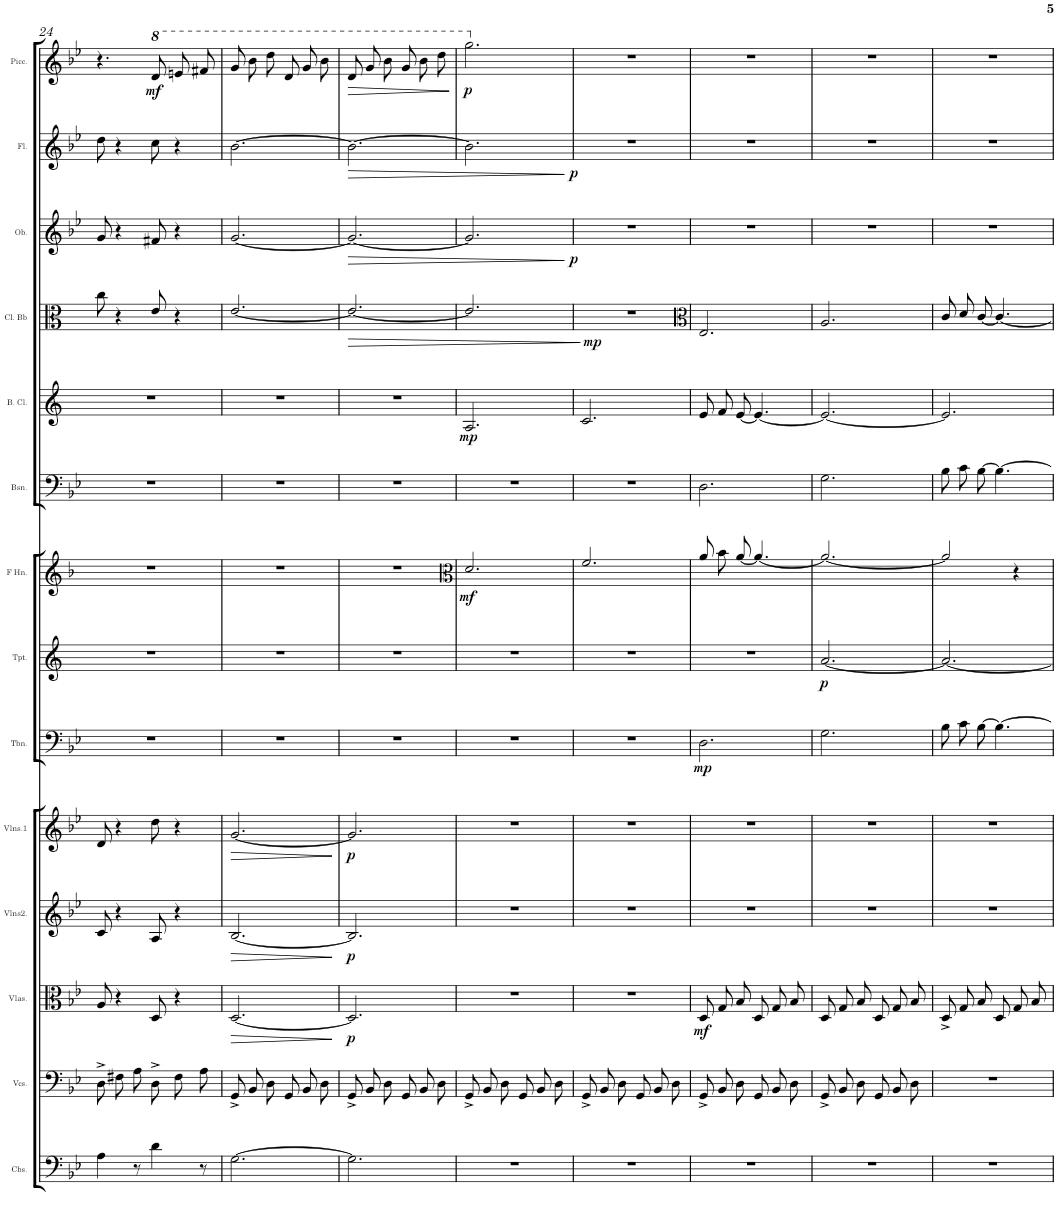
**kern	**kern	**kern	**dynam	**kern	**dynam	**kern	**dynam	**kern	**dynam	**kern	**dynam	**kern	**dynam	**kern	**kern	**dynam	**kern	**dynam	**kern	**dynam	**kern	**dynam	**kern	**dynam
*part14	*part13	*part12	*part12	*part11	*part11	*part10	*part10	*part9	*part9	*part8	*part8	*part7	*part7	*part6	*part5	*part5	*part4	*part4	*part3	*part3	*part2	*part2	*part1	*part1
*staff14	*staff13	*staff12	*staff12	*staff11	*staff11	*staff10	*staff10	*staff9	*staff9	*staff8	*staff8	*staff7	*staff7	*staff6	*staff5	*staff5	*staff4	*staff4	*staff3	*staff3	*staff2	*staff2	*staff1	*staff1
*I"Contrabass Section	*I"Violoncello Section	*I"Viola Section	*	*I"Violin Section2	*	*I"Violin Section1	*	*I"Trombone	*	*I"Trumpet	*	*I"French Horn	*	*I"Bassoon	*I"Bass Clarinet	*	*I"Clarinet Bb	*	*I"Oboe	*	*I"Flute	*	*I"Piccolo	*
*I'Cbs.	*I'Vcs.	*I'Vlas.	*	*I'Vlns2.	*	*I'Vlns.1	*	*I'Tbn.	*	*I'Tpt.	*	*I'F Hn.	*	*I'Bsn.	*I'B. Cl.	*	*I'Cl. Bb	*	*I'Ob.	*	*I'Fl.	*	*I'Picc.	*
!!LO:PB:g=z
*clefF4	*clefF4	*clefC3	*	*clefG2	*	*clefG2	*	*clefF4	*	*clefG2	*	*clefG2	*	*clefF4	*clefG2	*	*clefC3	*	*clefG2	*	*clefG2	*	*clefG2	*
*Trd7c12	*	*	*	*	*	*	*	*	*	*Trd1c2	*	*Trd4c7	*	*	*Trd8c14	*	*Trd1c2	*	*	*	*	*	*Trd-7c-12	*
*k[b-e-]	*k[b-e-]	*k[b-e-]	*	*k[b-e-]	*	*k[b-e-]	*	*k[b-e-]	*	*k[]	*	*k[b-]	*	*k[b-e-]	*k[]	*	*k[]	*	*k[b-e-]	*	*k[b-e-]	*	*k[b-e-]	*
*g:	*g:	*g:	*	*g:	*	*g:	*	*g:	*	*	*	*d:	*	*g:	*	*	*	*	*g:	*	*g:	*	*g:	*
*M6/8	*M6/8	*M6/8	*	*M6/8	*	*M6/8	*	*M6/8	*	*M6/8	*	*M6/8	*	*M6/8	*M6/8	*	*M6/8	*	*M6/8	*	*M6/8	*	*M6/8	*
=24	=24	=24	=24	=24	=24	=24	=24	=24	=24	=24	=24	=24	=24	=24	=24	=24	=24	=24	=24	=24	=24	=24	=24	=24
4A\	8D^\L	8A/	.	8c/	.	8d/	.	2.r	.	2.r	.	2.r	.	2.r	2.r	.	8cc\	.	8g/	.	8dd\	.	4.r	.
.	8F#X\	4r	.	4r	.	4r	.	.	.	.	.	.	.	.	.	.	4r	.	4r	.	4r	.	.	.
8r	8A\J	.	.	.	.	.	.	.	.	.	.	.	.	.	.	.	.	.	.	.	.	.	.	.
*	*	*	*	*	*	*	*	*	*	*	*	*	*	*	*	*	*	*	*	*	*	*	*8va	*
!	!	!	!	!	!	!	!	!	!	!	!	!	!	!	!	!	!	!	!	!	!	!	!	!LO:DY:b
4d\	8D^\L	8D/	.	8A/	.	8dd\	.	.	.	.	.	.	.	.	.	.	8e/	.	8f#X/	.	8cc\	.	8dd/L	mf
.	8F#\	4r	.	4r	.	4r	.	.	.	.	.	.	.	.	.	.	4r	.	4r	.	4r	.	8een/	.
8r	8A\J	.	.	.	.	.	.	.	.	.	.	.	.	.	.	.	.	.	.	.	.	.	8ff#X/J	.
=25	=25	=25	=25	=25	=25	=25	=25	=25	=25	=25	=25	=25	=25	=25	=25	=25	=25	=25	=25	=25	=25	=25	=25	=25
!	!	!	!LO:HP:b	!	!LO:HP:b	!	!LO:HP:b	!	!	!	!	!	!	!	!	!	!	!	!	!	!	!	!	!
[2.G\	8GG^/L	[2.D/	>	[2.B-/	>	[2.g/	>	2.r	.	2.r	.	2.r	.	2.r	2.r	.	[2.e/	.	[2.g/	.	[2.b-\	.	8gg\L	.
.	8BB-/	.	.	.	.	.	.	.	.	.	.	.	.	.	.	.	.	.	.	.	.	.	8bb-\	.
.	8D/J	.	.	.	.	.	.	.	.	.	.	.	.	.	.	.	.	.	.	.	.	.	8ddd\J	.
.	8GG/L	.	.	.	.	.	.	.	.	.	.	.	.	.	.	.	.	.	.	.	.	.	8dd\L	.
.	8BB-/	.	.	.	.	.	.	.	.	.	.	.	.	.	.	.	.	.	.	.	.	.	8gg\	.
.	8D/J	.	.	.	.	.	.	.	.	.	.	.	.	.	.	.	.	.	.	.	.	.	8bb-\J	.
.	.	.	]	.	]	.	]	.	.	.	.	.	.	.	.	.	.	.	.	.	.	.	.	.
=26	=26	=26	=26	=26	=26	=26	=26	=26	=26	=26	=26	=26	=26	=26	=26	=26	=26	=26	=26	=26	=26	=26	=26	=26
!	!	!	!LO:DY:b	!	!LO:DY:b	!	!LO:DY:b	!	!	!	!	!	!	!	!	!	!	!LO:HP:b	!	!LO:HP:b	!	!LO:HP:b	!	!LO:HP:b
2.G\]	8GG^/L	2.D/]	p	2.B-/]	p	2.g/]	p	2.r	.	2.r	.	2.r	.	2.r	2.r	.	2.e/_	>	2.g/_	>	2.b-\_	>	8dd\L	>
.	8BB-/	.	.	.	.	.	.	.	.	.	.	.	.	.	.	.	.	.	.	.	.	.	8gg\	.
.	8D/J	.	.	.	.	.	.	.	.	.	.	.	.	.	.	.	.	.	.	.	.	.	8bb-\J	.
.	8GG/L	.	.	.	.	.	.	.	.	.	.	.	.	.	.	.	.	.	.	.	.	.	8gg\L	.
.	8BB-/	.	.	.	.	.	.	.	.	.	.	.	.	.	.	.	.	.	.	.	.	.	8bb-\	.
.	8D/J	.	.	.	.	.	.	.	.	.	.	.	.	.	.	.	.	.	.	.	.	.	8ddd\J	.
.	.	.	.	.	.	.	.	.	.	.	.	.	.	.	.	.	.	]	.	.	.	.	.	]
=27	=27	=27	=27	=27	=27	=27	=27	=27	=27	=27	=27	=27	=27	=27	=27	=27	=27	=27	=27	=27	=27	=27	=27	=27
*	*	*	*	*	*	*	*	*	*	*	*	*clefC3	*	*	*	*	*	*	*	*	*	*	*	*
!	!	!	!	!	!	!	!	!	!	!	!	!	!LO:DY:b	!	!	!LO:DY:b	!	!LO:DY:b	!	!	!	!	!	!LO:DY:b
2.r	8GG^/L	2.r	.	2.r	.	2.r	.	2.r	.	2.r	.	2.d/	mf	2.r	2.A/	mp	2.e/]	mp	2.g/]	.	2.b-\]	.	2.ggg\	p
.	8BB-/	.	.	.	.	.	.	.	.	.	.	.	.	.	.	.	.	.	.	.	.	.	.	.
.	8D/J	.	.	.	.	.	.	.	.	.	.	.	.	.	.	.	.	.	.	.	.	.	.	.
.	8GG/L	.	.	.	.	.	.	.	.	.	.	.	.	.	.	.	.	.	.	.	.	.	.	.
.	8BB-/	.	.	.	.	.	.	.	.	.	.	.	.	.	.	.	.	.	.	.	.	.	.	.
.	8D/J	.	.	.	.	.	.	.	.	.	.	.	.	.	.	.	.	.	.	.	.	.	.	.
.	.	.	.	.	.	.	.	.	.	.	.	.	.	.	.	.	.	.	.	]	.	]	.	.
=28	=28	=28	=28	=28	=28	=28	=28	=28	=28	=28	=28	=28	=28	=28	=28	=28	=28	=28	=28	=28	=28	=28	=28	=28
*	*	*	*	*	*	*	*	*	*	*	*	*	*	*	*	*	*	*	*	*	*	*	*X8va	*
!	!	!	!	!	!	!	!	!	!	!	!	!	!	!	!	!	!	!	!	!LO:DY:b	!	!LO:DY:b	!	!
2.r	8GG^/L	2.r	.	2.r	.	2.r	.	2.r	.	2.r	.	2.f/	.	2.r	2.c/	.	2.r	.	2.r	p	2.r	p	2.r	.
.	8BB-/	.	.	.	.	.	.	.	.	.	.	.	.	.	.	.	.	.	.	.	.	.	.	.
.	8D/J	.	.	.	.	.	.	.	.	.	.	.	.	.	.	.	.	.	.	.	.	.	.	.
.	8GG/L	.	.	.	.	.	.	.	.	.	.	.	.	.	.	.	.	.	.	.	.	.	.	.
.	8BB-/	.	.	.	.	.	.	.	.	.	.	.	.	.	.	.	.	.	.	.	.	.	.	.
.	8D/J	.	.	.	.	.	.	.	.	.	.	.	.	.	.	.	.	.	.	.	.	.	.	.
=29	=29	=29	=29	=29	=29	=29	=29	=29	=29	=29	=29	=29	=29	=29	=29	=29	=29	=29	=29	=29	=29	=29	=29	=29
*	*	*	*	*	*	*	*	*	*	*	*	*	*	*	*	*	*clefC3	*	*	*	*	*	*	*
!	!	!	!LO:DY:b	!	!	!	!	!	!LO:DY:b	!	!	!	!	!	!	!	!	!	!	!	!	!	!	!
2.r	8GG^/L	8D/L	mf	2.r	.	2.r	.	2.D\	mp	2.r	.	8a\L	.	2.D\	8e/L	.	2.E/	.	2.r	.	2.r	.	2.r	.
.	8BB-/	8G/	.	.	.	.	.	.	.	.	.	8b-\	.	.	8f/	.	.	.	.	.	.	.	.	.
.	8D/J	8B-/J	.	.	.	.	.	.	.	.	.	[8a\J	.	.	[8e/J	.	.	.	.	.	.	.	.	.
.	8GG/L	8D/L	.	.	.	.	.	.	.	.	.	4.a/_	.	.	4.e/_	.	.	.	.	.	.	.	.	.
.	8BB-/	8G/	.	.	.	.	.	.	.	.	.	.	.	.	.	.	.	.	.	.	.	.	.	.
.	8D/J	8B-/J	.	.	.	.	.	.	.	.	.	.	.	.	.	.	.	.	.	.	.	.	.	.
=30	=30	=30	=30	=30	=30	=30	=30	=30	=30	=30	=30	=30	=30	=30	=30	=30	=30	=30	=30	=30	=30	=30	=30	=30
!	!	!	!	!	!	!	!	!	!	!	!LO:DY:b	!	!	!	!	!	!	!	!	!	!	!	!	!
2.r	8GG^/L	8D/L	.	2.r	.	2.r	.	2.G\	.	[2.a/	p	2.a/_	.	2.G\	2.e/_	.	2.A/	.	2.r	.	2.r	.	2.r	.
.	8BB-/	8G/	.	.	.	.	.	.	.	.	.	.	.	.	.	.	.	.	.	.	.	.	.	.
.	8D/J	8B-/J	.	.	.	.	.	.	.	.	.	.	.	.	.	.	.	.	.	.	.	.	.	.
.	8GG/L	8D/L	.	.	.	.	.	.	.	.	.	.	.	.	.	.	.	.	.	.	.	.	.	.
.	8BB-/	8G/	.	.	.	.	.	.	.	.	.	.	.	.	.	.	.	.	.	.	.	.	.	.
.	8D/J	8B-/J	.	.	.	.	.	.	.	.	.	.	.	.	.	.	.	.	.	.	.	.	.	.
=31	=31	=31	=31	=31	=31	=31	=31	=31	=31	=31	=31	=31	=31	=31	=31	=31	=31	=31	=31	=31	=31	=31	=31	=31
2.r	2.r	8D^/L	.	2.r	.	2.r	.	8B-\L	.	2.a/_	.	2a/]	.	8B-\L	2.e/]	.	8c/L	.	2.r	.	2.r	.	2.r	.
.	.	8G/	.	.	.	.	.	8c\	.	.	.	.	.	8c\	.	.	8d/	.	.	.	.	.	.	.
.	.	8B-/J	.	.	.	.	.	[8B-\J	.	.	.	.	.	[8B-\J	.	.	[8c/J	.	.	.	.	.	.	.
.	.	8D/L	.	.	.	.	.	4.B-\_	.	.	.	.	.	4.B-\_	.	.	4.c/_	.	.	.	.	.	.	.
.	.	8G/	.	.	.	.	.	.	.	.	.	4r	.	.	.	.	.	.	.	.	.	.	.	.
.	.	8B-/J	.	.	.	.	.	.	.	.	.	.	.	.	.	.	.	.	.	.	.	.	.	.
=	=	=	=	=	=	=	=	=	=	=	=	=	=	=	=	=	=	=	=	=	=	=	=	=
*-	*-	*-	*-	*-	*-	*-	*-	*-	*-	*-	*-	*-	*-	*-	*-	*-	*-	*-	*-	*-	*-	*-	*-	*-
